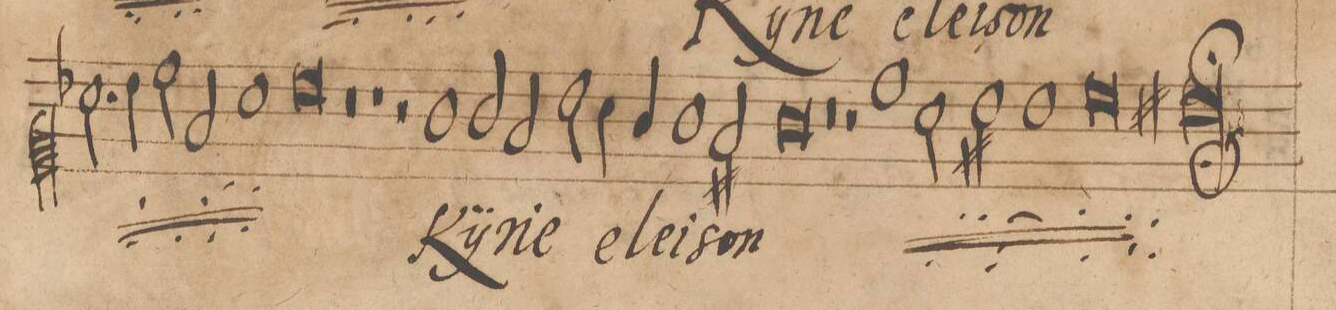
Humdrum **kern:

**kern	**text
*I"QVINTAVOX	*
*clefC1	*
*k[b-]	*
*met(C|)	*
*M2/1	*
2.a\	-e
4b-\	e-
=50-	=50-
2cc\	-le-
2f/	.
1a	-i-
=51-	=51-
0b-	-son
*	*Xij
=52-	=52-
0r	.
=53-	=53-
1r	.
2r	.
1g\	Kÿ-
=54-	=54-
2g/	-ri-
2f/	-e
2b-\	e-
=55-	=55-
4a\	-lei-
4g/	.
1g	.
2f#X/	.
=56-	=56-
0g	-son
=57-	=57-
0r	.
=58-	=58-
2r	.
*	*ij
1dd	Kÿ-
2a\	-ri-
=59-	=59-
1bn	-e
1b	e-
=60-	=60-
0cc	-lei-
=61-	=61-
0bn;;	-son
*	*Xij
==	==
*-	*-
